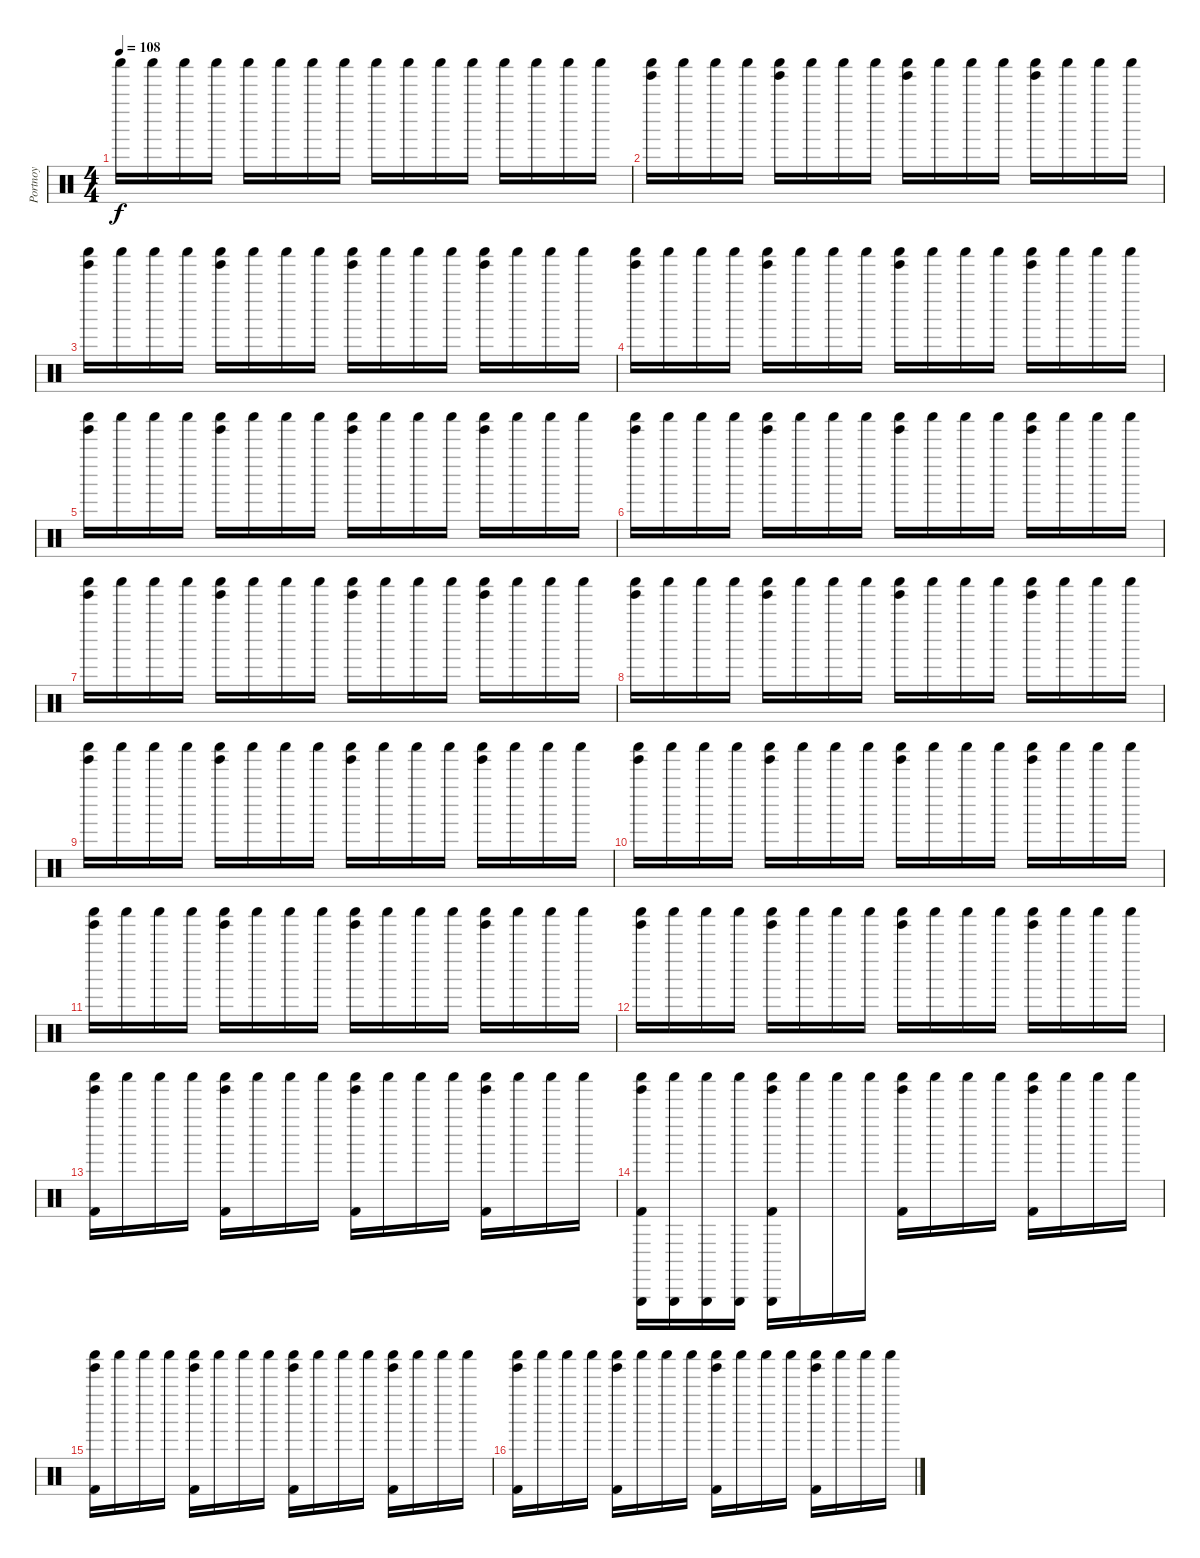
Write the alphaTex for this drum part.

\track ("Portnoy" "Portnoy") {instrument percussion}
\staff {score}
\articulation defaults
\ts (4 4)
\tempo 108
\clef neutral
\ks c "Shaker (hit)".16{dy f volume 1} "Shaker (hit)".16{volume 13} "Shaker (hit)".16 "Shaker (hit)".16 "Shaker (hit)".16 "Shaker (hit)".16 "Shaker (hit)".16 "Shaker (hit)".16 "Shaker (hit)".16 "Shaker (hit)".16 "Shaker (hit)".16 "Shaker (hit)".16 "Shaker (hit)".16 "Shaker (hit)".16 "Shaker (hit)".16 "Shaker (hit)".16
|
("Shaker (hit)" "Tinkle Bell (hit)").16 "Shaker (hit)".16 "Shaker (hit)".16 "Shaker (hit)".16 ("Shaker (hit)" "Tinkle Bell (hit)").16 "Shaker (hit)".16 "Shaker (hit)".16 "Shaker (hit)".16 ("Shaker (hit)" "Tinkle Bell (hit)").16 "Shaker (hit)".16 "Shaker (hit)".16 "Shaker (hit)".16 ("Shaker (hit)" "Tinkle Bell (hit)").16 "Shaker (hit)".16 "Shaker (hit)".16 "Shaker (hit)".16 |
("Shaker (hit)" "Tinkle Bell (hit)").16 "Shaker (hit)".16 "Shaker (hit)".16 "Shaker (hit)".16 ("Shaker (hit)" "Tinkle Bell (hit)").16 "Shaker (hit)".16 "Shaker (hit)".16 "Shaker (hit)".16 ("Shaker (hit)" "Tinkle Bell (hit)").16 "Shaker (hit)".16 "Shaker (hit)".16 "Shaker (hit)".16 ("Shaker (hit)" "Tinkle Bell (hit)").16 "Shaker (hit)".16 "Shaker (hit)".16 "Shaker (hit)".16 |
("Shaker (hit)" "Tinkle Bell (hit)").16 "Shaker (hit)".16 "Shaker (hit)".16 "Shaker (hit)".16 ("Shaker (hit)" "Tinkle Bell (hit)").16 "Shaker (hit)".16 "Shaker (hit)".16 "Shaker (hit)".16 ("Shaker (hit)" "Tinkle Bell (hit)").16 "Shaker (hit)".16 "Shaker (hit)".16 "Shaker (hit)".16 ("Shaker (hit)" "Tinkle Bell (hit)").16 "Shaker (hit)".16 "Shaker (hit)".16 "Shaker (hit)".16 |
("Shaker (hit)" "Tinkle Bell (hit)").16 "Shaker (hit)".16 "Shaker (hit)".16 "Shaker (hit)".16 ("Shaker (hit)" "Tinkle Bell (hit)").16 "Shaker (hit)".16 "Shaker (hit)".16 "Shaker (hit)".16 ("Shaker (hit)" "Tinkle Bell (hit)").16 "Shaker (hit)".16 "Shaker (hit)".16 "Shaker (hit)".16 ("Shaker (hit)" "Tinkle Bell (hit)").16 "Shaker (hit)".16 "Shaker (hit)".16 "Shaker (hit)".16 |
("Shaker (hit)" "Tinkle Bell (hit)").16 "Shaker (hit)".16 "Shaker (hit)".16 "Shaker (hit)".16 ("Shaker (hit)" "Tinkle Bell (hit)").16 "Shaker (hit)".16 "Shaker (hit)".16 "Shaker (hit)".16 ("Shaker (hit)" "Tinkle Bell (hit)").16 "Shaker (hit)".16 "Shaker (hit)".16 "Shaker (hit)".16 ("Shaker (hit)" "Tinkle Bell (hit)").16 "Shaker (hit)".16 "Shaker (hit)".16 "Shaker (hit)".16 |
("Shaker (hit)" "Tinkle Bell (hit)").16 "Shaker (hit)".16 "Shaker (hit)".16 "Shaker (hit)".16 ("Shaker (hit)" "Tinkle Bell (hit)").16 "Shaker (hit)".16 "Shaker (hit)".16 "Shaker (hit)".16 ("Shaker (hit)" "Tinkle Bell (hit)").16 "Shaker (hit)".16 "Shaker (hit)".16 "Shaker (hit)".16 ("Shaker (hit)" "Tinkle Bell (hit)").16 "Shaker (hit)".16 "Shaker (hit)".16 "Shaker (hit)".16 |
("Shaker (hit)" "Tinkle Bell (hit)").16 "Shaker (hit)".16 "Shaker (hit)".16 "Shaker (hit)".16 ("Shaker (hit)" "Tinkle Bell (hit)").16 "Shaker (hit)".16 "Shaker (hit)".16 "Shaker (hit)".16 ("Shaker (hit)" "Tinkle Bell (hit)").16 "Shaker (hit)".16 "Shaker (hit)".16 "Shaker (hit)".16 ("Shaker (hit)" "Tinkle Bell (hit)").16 "Shaker (hit)".16 "Shaker (hit)".16 "Shaker (hit)".16 |
("Shaker (hit)" "Tinkle Bell (hit)").16 "Shaker (hit)".16 "Shaker (hit)".16 "Shaker (hit)".16 ("Shaker (hit)" "Tinkle Bell (hit)").16 "Shaker (hit)".16 "Shaker (hit)".16 "Shaker (hit)".16 ("Shaker (hit)" "Tinkle Bell (hit)").16 "Shaker (hit)".16 "Shaker (hit)".16 "Shaker (hit)".16 ("Shaker (hit)" "Tinkle Bell (hit)").16 "Shaker (hit)".16 "Shaker (hit)".16 "Shaker (hit)".16 |
("Shaker (hit)" "Tinkle Bell (hit)").16 "Shaker (hit)".16 "Shaker (hit)".16 "Shaker (hit)".16 ("Shaker (hit)" "Tinkle Bell (hit)").16 "Shaker (hit)".16 "Shaker (hit)".16 "Shaker (hit)".16 ("Shaker (hit)" "Tinkle Bell (hit)").16 "Shaker (hit)".16 "Shaker (hit)".16 "Shaker (hit)".16 ("Shaker (hit)" "Tinkle Bell (hit)").16 "Shaker (hit)".16 "Shaker (hit)".16 "Shaker (hit)".16 |
("Shaker (hit)" "Tinkle Bell (hit)").16 "Shaker (hit)".16 "Shaker (hit)".16 "Shaker (hit)".16 ("Shaker (hit)" "Tinkle Bell (hit)").16 "Shaker (hit)".16 "Shaker (hit)".16 "Shaker (hit)".16 ("Shaker (hit)" "Tinkle Bell (hit)").16 "Shaker (hit)".16 "Shaker (hit)".16 "Shaker (hit)".16 ("Shaker (hit)" "Tinkle Bell (hit)").16 "Shaker (hit)".16 "Shaker (hit)".16 "Shaker (hit)".16 |
("Shaker (hit)" "Tinkle Bell (hit)").16 "Shaker (hit)".16 "Shaker (hit)".16 "Shaker (hit)".16 ("Shaker (hit)" "Tinkle Bell (hit)").16 "Shaker (hit)".16 "Shaker (hit)".16 "Shaker (hit)".16 ("Shaker (hit)" "Tinkle Bell (hit)").16 "Shaker (hit)".16 "Shaker (hit)".16 "Shaker (hit)".16 ("Shaker (hit)" "Tinkle Bell (hit)").16 "Shaker (hit)".16 "Shaker (hit)".16 "Shaker (hit)".16 |
("Shaker (hit)" "Tinkle Bell (hit)" "Kick (hit) 2").16 "Shaker (hit)".16 "Shaker (hit)".16 "Shaker (hit)".16 ("Shaker (hit)" "Tinkle Bell (hit)" "Kick (hit) 2").16 "Shaker (hit)".16 "Shaker (hit)".16 "Shaker (hit)".16 ("Shaker (hit)" "Tinkle Bell (hit)" "Kick (hit) 2").16 "Shaker (hit)".16 "Shaker (hit)".16 "Shaker (hit)".16 ("Shaker (hit)" "Tinkle Bell (hit)" "Kick (hit) 2").16 "Shaker (hit)".16 "Shaker (hit)".16 "Shaker (hit)".16 |
("Shaker (hit)" "Tinkle Bell (hit)" "Triangle (hit)" "Kick (hit) 2").16 ("Shaker (hit)" "Triangle (hit)").16 ("Shaker (hit)" "Triangle (hit)").16 ("Shaker (hit)" "Triangle (hit)").16 ("Shaker (hit)" "Tinkle Bell (hit)" "Triangle (hit)" "Kick (hit) 2").16 "Shaker (hit)".16 "Shaker (hit)".16 "Shaker (hit)".16 ("Shaker (hit)" "Tinkle Bell (hit)" "Kick (hit) 2").16 "Shaker (hit)".16 "Shaker (hit)".16 "Shaker (hit)".16 ("Shaker (hit)" "Tinkle Bell (hit)" "Kick (hit) 2").16 "Shaker (hit)".16 "Shaker (hit)".16 "Shaker (hit)".16 |
("Shaker (hit)" "Tinkle Bell (hit)" "Kick (hit) 2").16 "Shaker (hit)".16 "Shaker (hit)".16 "Shaker (hit)".16 ("Shaker (hit)" "Tinkle Bell (hit)" "Kick (hit) 2").16 "Shaker (hit)".16 "Shaker (hit)".16 "Shaker (hit)".16 ("Shaker (hit)" "Tinkle Bell (hit)" "Kick (hit) 2").16 "Shaker (hit)".16 "Shaker (hit)".16 "Shaker (hit)".16 ("Shaker (hit)" "Tinkle Bell (hit)" "Kick (hit) 2").16 "Shaker (hit)".16 "Shaker (hit)".16 "Shaker (hit)".16 |
("Shaker (hit)" "Tinkle Bell (hit)" "Kick (hit) 2").16 "Shaker (hit)".16 "Shaker (hit)".16 "Shaker (hit)".16 ("Shaker (hit)" "Tinkle Bell (hit)" "Kick (hit) 2").16 "Shaker (hit)".16 "Shaker (hit)".16 "Shaker (hit)".16 ("Shaker (hit)" "Tinkle Bell (hit)" "Kick (hit) 2").16 "Shaker (hit)".16 "Shaker (hit)".16 "Shaker (hit)".16 ("Shaker (hit)" "Tinkle Bell (hit)" "Kick (hit) 2").16 "Shaker (hit)".16 "Shaker (hit)".16 "Shaker (hit)".16
